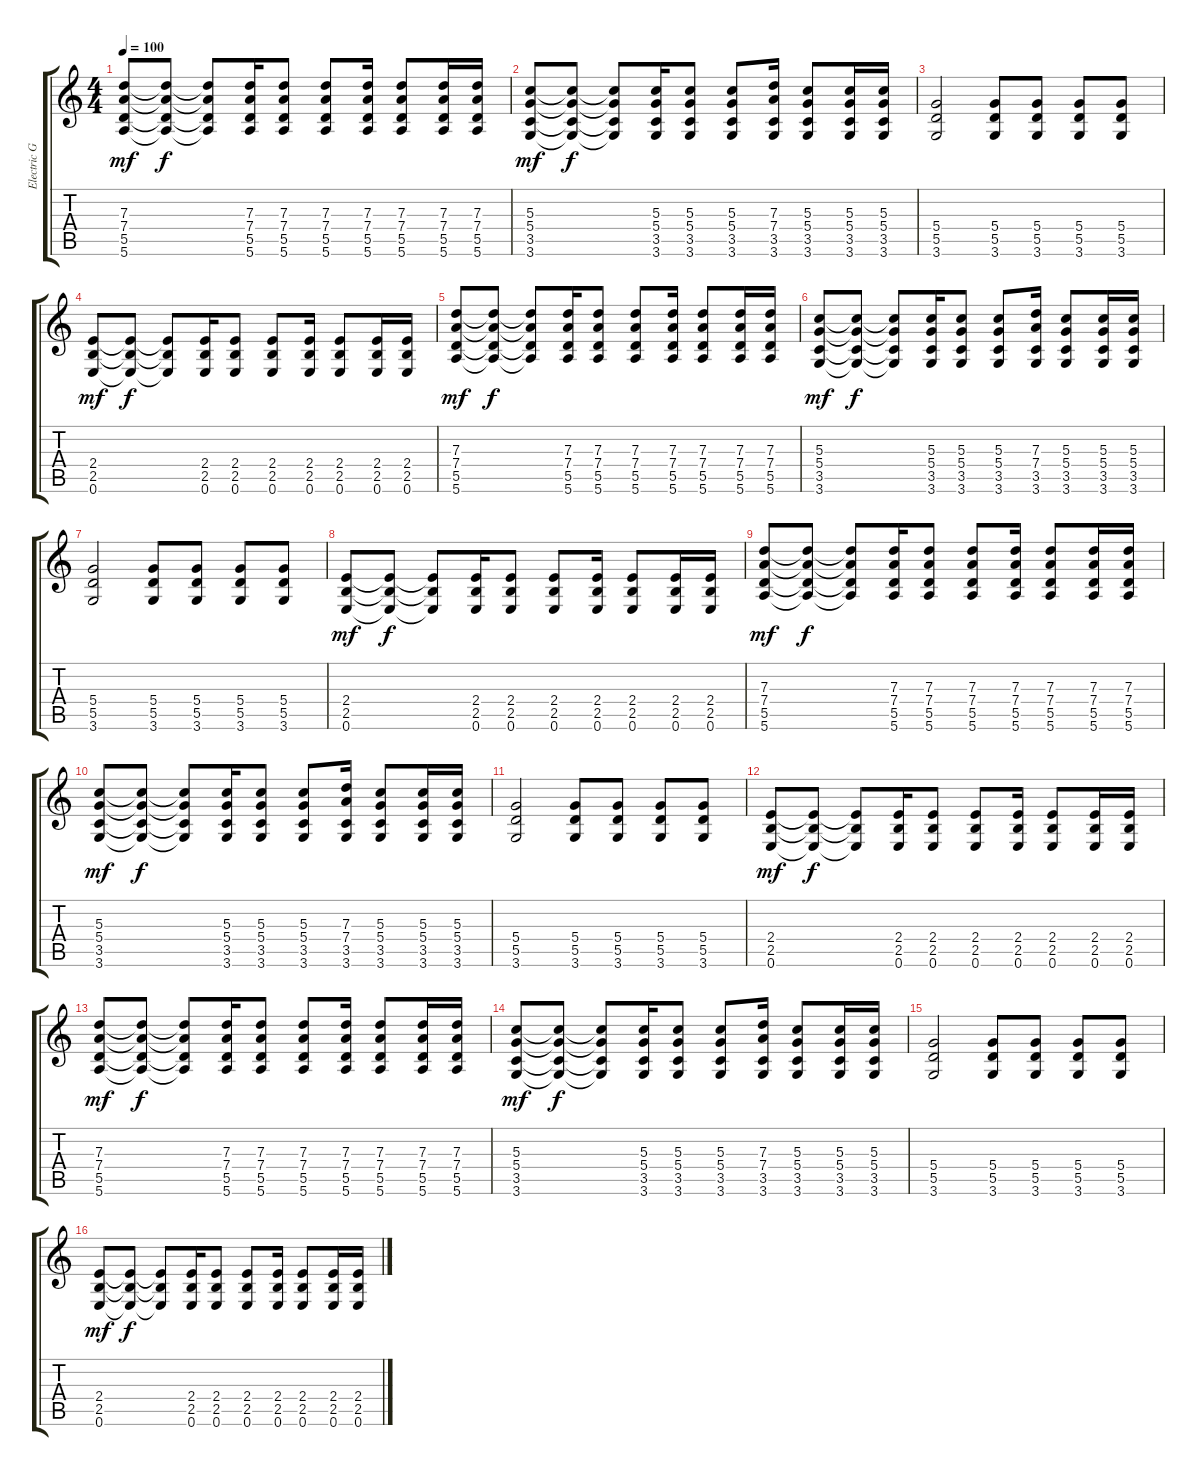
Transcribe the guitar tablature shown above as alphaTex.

\track ("Electric Guitar" "Electric G") {instrument distortionguitar}
\staff {score tabs}
\tuning (E4 B3 G3 D3 A2 E2) {hide}
\ts (4 4)
\tempo 100
\clef g2
\ks c
(7.3 7.4 5.5 5.6).8{dy mf} (7.3{t} 7.4{t} 5.5{t} 5.6{t}).8{dy f} (7.3{t} 7.4{t} 5.5{t} 5.6{t}).8 (7.3 7.4 5.5 5.6).16 (7.3 7.4 5.5 5.6).8 (7.3 7.4 5.5 5.6).8 (7.3 7.4 5.5 5.6).16 (7.3 7.4 5.5 5.6).8 (7.3 7.4 5.5 5.6).16 (7.3 7.4 5.5 5.6).16 |
(5.3 5.4 3.5 3.6).8{dy mf} (5.3{t} 5.4{t} 3.5{t} 3.6{t}).8{dy f} (5.3{t} 5.4{t} 3.5{t} 3.6{t}).8 (5.3 5.4 3.5 3.6).16 (5.3 5.4 3.5 3.6).8 (5.3 5.4 3.5 3.6).8 (7.3 7.4 3.5 3.6).16 (5.3 5.4 3.5 3.6).8 (5.3 5.4 3.5 3.6).16 (5.3 5.4 3.5 3.6).16 |
(5.4 5.5 3.6).2 (5.4 5.5 3.6).8 (5.4 5.5 3.6).8 (5.4 5.5 3.6).8 (5.4 5.5 3.6).8 |
(2.4 2.5 0.6).8{dy mf} (2.4{t} 2.5{t} 0.6{t}).8{dy f} (2.4{t} 2.5{t} 0.6{t}).8 (2.4 2.5 0.6).16 (2.4 2.5 0.6).8 (2.4 2.5 0.6).8 (2.4 2.5 0.6).16 (2.4 2.5 0.6).8 (2.4 2.5 0.6).16 (2.4 2.5 0.6).16 |
(7.3 7.4 5.5 5.6).8{dy mf} (7.3{t} 7.4{t} 5.5{t} 5.6{t}).8{dy f} (7.3{t} 7.4{t} 5.5{t} 5.6{t}).8 (7.3 7.4 5.5 5.6).16 (7.3 7.4 5.5 5.6).8 (7.3 7.4 5.5 5.6).8 (7.3 7.4 5.5 5.6).16 (7.3 7.4 5.5 5.6).8 (7.3 7.4 5.5 5.6).16 (7.3 7.4 5.5 5.6).16 |
(5.3 5.4 3.5 3.6).8{dy mf} (5.3{t} 5.4{t} 3.5{t} 3.6{t}).8{dy f} (5.3{t} 5.4{t} 3.5{t} 3.6{t}).8 (5.3 5.4 3.5 3.6).16 (5.3 5.4 3.5 3.6).8 (5.3 5.4 3.5 3.6).8 (7.3 7.4 3.5 3.6).16 (5.3 5.4 3.5 3.6).8 (5.3 5.4 3.5 3.6).16 (5.3 5.4 3.5 3.6).16 |
(5.4 5.5 3.6).2 (5.4 5.5 3.6).8 (5.4 5.5 3.6).8 (5.4 5.5 3.6).8 (5.4 5.5 3.6).8 |
(2.4 2.5 0.6).8{dy mf} (2.4{t} 2.5{t} 0.6{t}).8{dy f} (2.4{t} 2.5{t} 0.6{t}).8 (2.4 2.5 0.6).16 (2.4 2.5 0.6).8 (2.4 2.5 0.6).8 (2.4 2.5 0.6).16 (2.4 2.5 0.6).8 (2.4 2.5 0.6).16 (2.4 2.5 0.6).16 |
(7.3 7.4 5.5 5.6).8{dy mf} (7.3{t} 7.4{t} 5.5{t} 5.6{t}).8{dy f} (7.3{t} 7.4{t} 5.5{t} 5.6{t}).8 (7.3 7.4 5.5 5.6).16 (7.3 7.4 5.5 5.6).8 (7.3 7.4 5.5 5.6).8 (7.3 7.4 5.5 5.6).16 (7.3 7.4 5.5 5.6).8 (7.3 7.4 5.5 5.6).16 (7.3 7.4 5.5 5.6).16 |
(5.3 5.4 3.5 3.6).8{dy mf} (5.3{t} 5.4{t} 3.5{t} 3.6{t}).8{dy f} (5.3{t} 5.4{t} 3.5{t} 3.6{t}).8 (5.3 5.4 3.5 3.6).16 (5.3 5.4 3.5 3.6).8 (5.3 5.4 3.5 3.6).8 (7.3 7.4 3.5 3.6).16 (5.3 5.4 3.5 3.6).8 (5.3 5.4 3.5 3.6).16 (5.3 5.4 3.5 3.6).16 |
(5.4 5.5 3.6).2 (5.4 5.5 3.6).8 (5.4 5.5 3.6).8 (5.4 5.5 3.6).8 (5.4 5.5 3.6).8 |
(2.4 2.5 0.6).8{dy mf} (2.4{t} 2.5{t} 0.6{t}).8{dy f} (2.4{t} 2.5{t} 0.6{t}).8 (2.4 2.5 0.6).16 (2.4 2.5 0.6).8 (2.4 2.5 0.6).8 (2.4 2.5 0.6).16 (2.4 2.5 0.6).8 (2.4 2.5 0.6).16 (2.4 2.5 0.6).16 |
(7.3 7.4 5.5 5.6).8{dy mf} (7.3{t} 7.4{t} 5.5{t} 5.6{t}).8{dy f} (7.3{t} 7.4{t} 5.5{t} 5.6{t}).8 (7.3 7.4 5.5 5.6).16 (7.3 7.4 5.5 5.6).8 (7.3 7.4 5.5 5.6).8 (7.3 7.4 5.5 5.6).16 (7.3 7.4 5.5 5.6).8 (7.3 7.4 5.5 5.6).16 (7.3 7.4 5.5 5.6).16 |
(5.3 5.4 3.5 3.6).8{dy mf} (5.3{t} 5.4{t} 3.5{t} 3.6{t}).8{dy f} (5.3{t} 5.4{t} 3.5{t} 3.6{t}).8 (5.3 5.4 3.5 3.6).16 (5.3 5.4 3.5 3.6).8 (5.3 5.4 3.5 3.6).8 (7.3 7.4 3.5 3.6).16 (5.3 5.4 3.5 3.6).8 (5.3 5.4 3.5 3.6).16 (5.3 5.4 3.5 3.6).16 |
(5.4 5.5 3.6).2 (5.4 5.5 3.6).8 (5.4 5.5 3.6).8 (5.4 5.5 3.6).8 (5.4 5.5 3.6).8 |
(2.4 2.5 0.6).8{dy mf} (2.4{t} 2.5{t} 0.6{t}).8{dy f} (2.4{t} 2.5{t} 0.6{t}).8 (2.4 2.5 0.6).16 (2.4 2.5 0.6).8 (2.4 2.5 0.6).8 (2.4 2.5 0.6).16 (2.4 2.5 0.6).8 (2.4 2.5 0.6).16 (2.4 2.5 0.6).16
